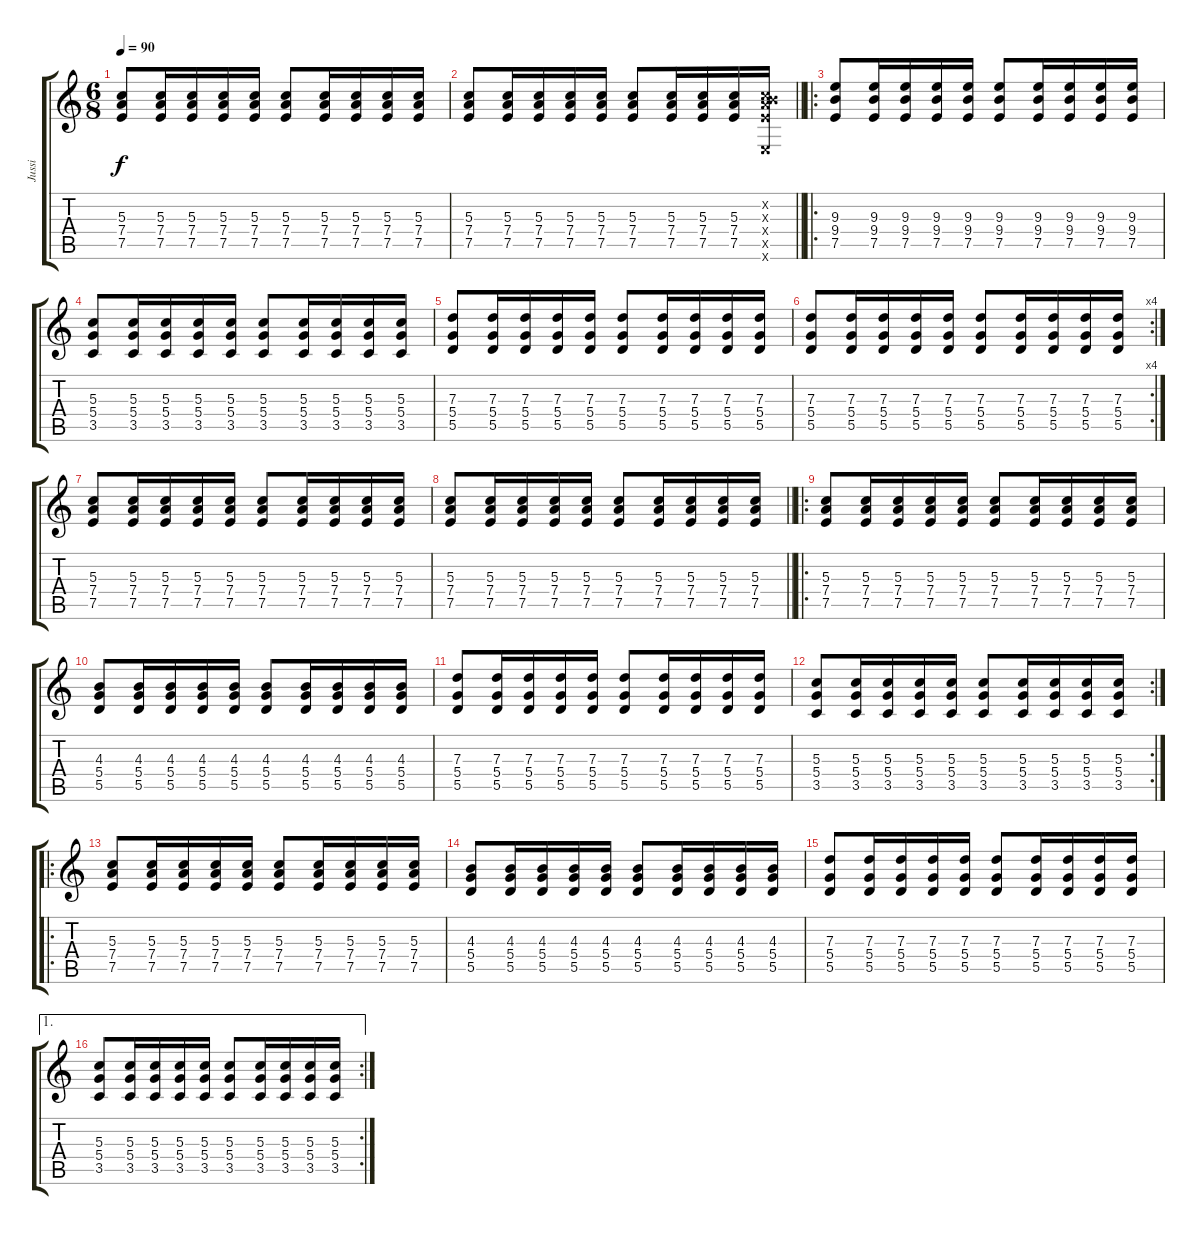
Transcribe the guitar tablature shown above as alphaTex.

\track ("Jussi" "Jussi") {instrument acousticguitarnylon}
\staff {score tabs}
\tuning (E4 B3 G3 D3 A2 E2) {hide}
\ts (6 8)
\tempo 90
\clef g2
\ks c
(5.3 7.4 7.5).8{dy f} (5.3 7.4 7.5).16 (5.3 7.4 7.5).16 (5.3 7.4 7.5).16 (5.3 7.4 7.5).16 (5.3 7.4 7.5).8 (5.3 7.4 7.5).16 (5.3 7.4 7.5).16 (5.3 7.4 7.5).16 (5.3 7.4 7.5).16 |
\barLineRight lightlight
(5.3 7.4 7.5).8 (5.3 7.4 7.5).16 (5.3 7.4 7.5).16 (5.3 7.4 7.5).16 (5.3 7.4 7.5).16 (5.3 7.4 7.5).8 (5.3 7.4 7.5).16 (5.3 7.4 7.5).16 (5.3 7.4 7.5).16 (0.2{x} 5.3{x} 7.4{x} 7.5{x} 0.6{x}).16 |
\ro
(9.3 9.4 7.5).8 (9.3 9.4 7.5).16 (9.3 9.4 7.5).16 (9.3 9.4 7.5).16 (9.3 9.4 7.5).16 (9.3 9.4 7.5).8 (9.3 9.4 7.5).16 (9.3 9.4 7.5).16 (9.3 9.4 7.5).16 (9.3 9.4 7.5).16 |
(5.3 5.4 3.5).8 (5.3 5.4 3.5).16 (5.3 5.4 3.5).16 (5.3 5.4 3.5).16 (5.3 5.4 3.5).16 (5.3 5.4 3.5).8 (5.3 5.4 3.5).16 (5.3 5.4 3.5).16 (5.3 5.4 3.5).16 (5.3 5.4 3.5).16 |
(7.3 5.4 5.5).8 (7.3 5.4 5.5).16 (7.3 5.4 5.5).16 (7.3 5.4 5.5).16 (7.3 5.4 5.5).16 (7.3 5.4 5.5).8 (7.3 5.4 5.5).16 (7.3 5.4 5.5).16 (7.3 5.4 5.5).16 (7.3 5.4 5.5).16 |
\rc 4
(7.3 5.4 5.5).8 (7.3 5.4 5.5).16 (7.3 5.4 5.5).16 (7.3 5.4 5.5).16 (7.3 5.4 5.5).16 (7.3 5.4 5.5).8 (7.3 5.4 5.5).16 (7.3 5.4 5.5).16 (7.3 5.4 5.5).16 (7.3 5.4 5.5).16 |
(5.3 7.4 7.5).8 (5.3 7.4 7.5).16 (5.3 7.4 7.5).16 (5.3 7.4 7.5).16 (5.3 7.4 7.5).16 (5.3 7.4 7.5).8 (5.3 7.4 7.5).16 (5.3 7.4 7.5).16 (5.3 7.4 7.5).16 (5.3 7.4 7.5).16 |
\barLineRight lightlight
(5.3 7.4 7.5).8 (5.3 7.4 7.5).16 (5.3 7.4 7.5).16 (5.3 7.4 7.5).16 (5.3 7.4 7.5).16 (5.3 7.4 7.5).8 (5.3 7.4 7.5).16 (5.3 7.4 7.5).16 (5.3 7.4 7.5).16 (5.3 7.4 7.5).16 |
\ro
(5.3 7.4 7.5).8 (5.3 7.4 7.5).16 (5.3 7.4 7.5).16 (5.3 7.4 7.5).16 (5.3 7.4 7.5).16 (5.3 7.4 7.5).8 (5.3 7.4 7.5).16 (5.3 7.4 7.5).16 (5.3 7.4 7.5).16 (5.3 7.4 7.5).16 |
(4.3 5.4 5.5).8 (4.3 5.4 5.5).16 (4.3 5.4 5.5).16 (4.3 5.4 5.5).16 (4.3 5.4 5.5).16 (4.3 5.4 5.5).8 (4.3 5.4 5.5).16 (4.3 5.4 5.5).16 (4.3 5.4 5.5).16 (4.3 5.4 5.5).16 |
(7.3 5.4 5.5).8 (7.3 5.4 5.5).16 (7.3 5.4 5.5).16 (7.3 5.4 5.5).16 (7.3 5.4 5.5).16 (7.3 5.4 5.5).8 (7.3 5.4 5.5).16 (7.3 5.4 5.5).16 (7.3 5.4 5.5).16 (7.3 5.4 5.5).16 |
\rc 2
(5.3 5.4 3.5).8 (5.3 5.4 3.5).16 (5.3 5.4 3.5).16 (5.3 5.4 3.5).16 (5.3 5.4 3.5).16 (5.3 5.4 3.5).8 (5.3 5.4 3.5).16 (5.3 5.4 3.5).16 (5.3 5.4 3.5).16 (5.3 5.4 3.5).16 |
\ro
(5.3 7.4 7.5).8 (5.3 7.4 7.5).16 (5.3 7.4 7.5).16 (5.3 7.4 7.5).16 (5.3 7.4 7.5).16 (5.3 7.4 7.5).8 (5.3 7.4 7.5).16 (5.3 7.4 7.5).16 (5.3 7.4 7.5).16 (5.3 7.4 7.5).16 |
(4.3 5.4 5.5).8 (4.3 5.4 5.5).16 (4.3 5.4 5.5).16 (4.3 5.4 5.5).16 (4.3 5.4 5.5).16 (4.3 5.4 5.5).8 (4.3 5.4 5.5).16 (4.3 5.4 5.5).16 (4.3 5.4 5.5).16 (4.3 5.4 5.5).16 |
(7.3 5.4 5.5).8 (7.3 5.4 5.5).16 (7.3 5.4 5.5).16 (7.3 5.4 5.5).16 (7.3 5.4 5.5).16 (7.3 5.4 5.5).8 (7.3 5.4 5.5).16 (7.3 5.4 5.5).16 (7.3 5.4 5.5).16 (7.3 5.4 5.5).16 |
\ae 1
\rc 2
(5.3 5.4 3.5).8 (5.3 5.4 3.5).16 (5.3 5.4 3.5).16 (5.3 5.4 3.5).16 (5.3 5.4 3.5).16 (5.3 5.4 3.5).8 (5.3 5.4 3.5).16 (5.3 5.4 3.5).16 (5.3 5.4 3.5).16 (5.3 5.4 3.5).16
